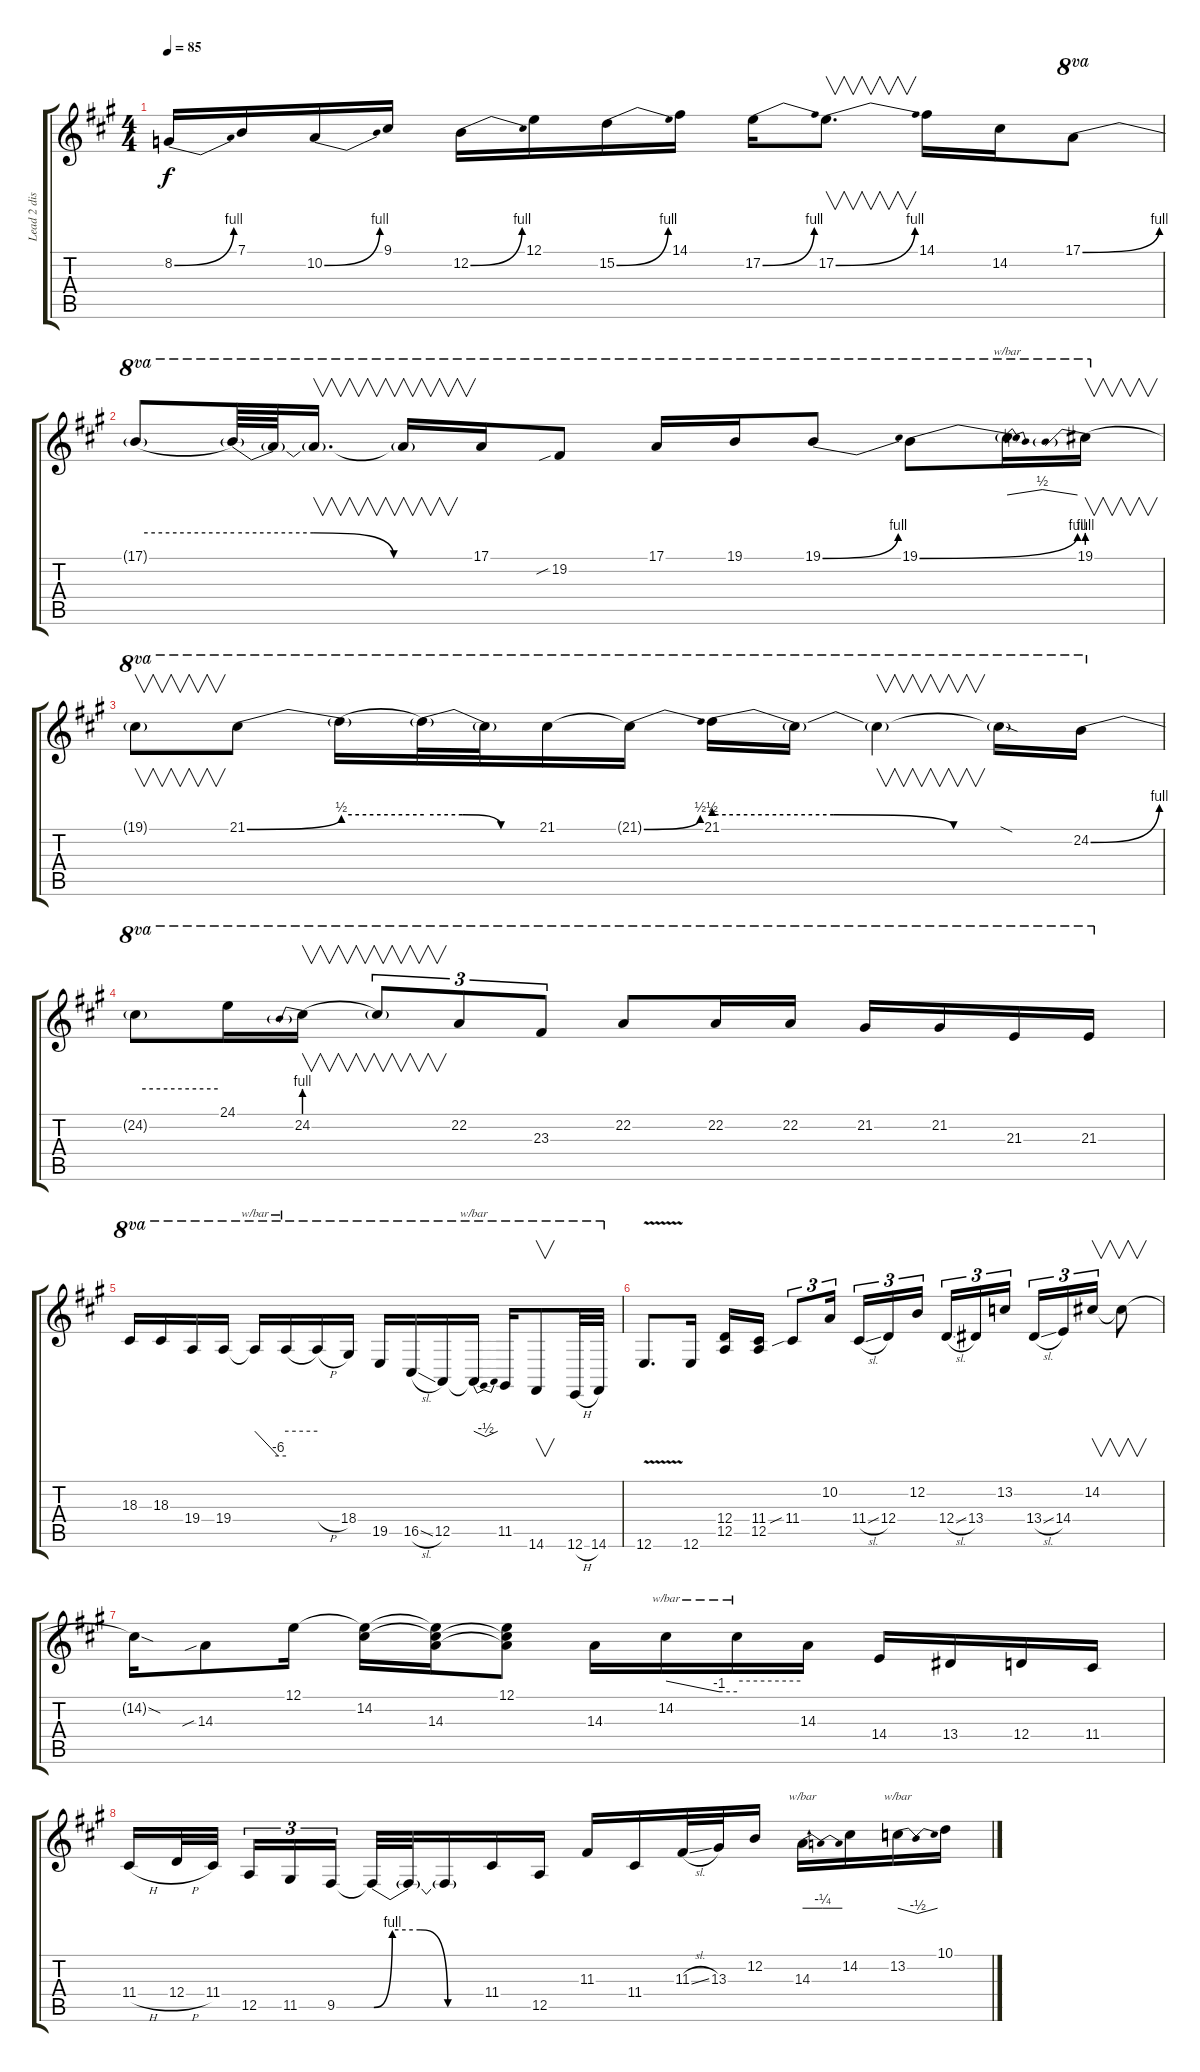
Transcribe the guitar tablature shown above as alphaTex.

\track ("Lead 2 distortion" "Lead 2 dis") {instrument clarinet}
\staff {score tabs}
\tuning (E4 B3 G3 D3 A2 E2) {hide}
\ts (4 4)
\tempo 85
\clef g2
\ks a
8.2{be (bend 0 0 60 4)}.16{dy f} 7.1.16 10.2{be (bend 0 0 60 4)}.16 9.1.16 12.2{be (bend 0 0 60 4)}.16 12.1.16 15.2{be (bend 0 0 60 4)}.16 14.1.16 17.2{be (bend 0 0 60 4)}.16 17.2{be (bend 0 0 60 4)}.8{v d} 14.1.16 14.2.16 17.1{be (bend 0 0 60 4)}.8{ot 8va} |
17.1{be (hold 0 4 60 4) t}.8{ot 8va} 17.1{be (custom 0 4 20 4 40 0 60 0) t}.64{ot 8va} 17.1{t}.64{ot 8va} 17.1{t}.16{v d ot 8va} 17.1{t}.16{v ot 8va} 17.1.16{ot 8va} 19.2{sib}.8{ot 8va} 17.1.16{ot 8va} 19.1.16{ot 8va} 19.1{be (bend 0 0 60 4)}.8{ot 8va} 19.1{be (bend 0 0 60 4)}.8{ot 8va} 19.1{t}.16{tbe (dip default 0 0 30 2 60 0) ot 8va} 19.1{be (prebend 0 4 60 4)}.16{v ot 8va} |
19.1{t}.8{v ot 8va} 21.1{be (bend 0 0 60 2)}.8{ot 8va} 21.1{be (hold 0 2 60 2) t}.16{ot 8va} 21.1{be (custom 0 2 20 2 40 0 60 0) t}.32{ot 8va} 21.1{t}.32{ot 8va} 21.1.16{ot 8va} 21.1{be (bend 0 0 60 2) t}.16{ot 8va} 21.1{be (custom 0 2 20 2 40 0 60 0)}.16{ot 8va} 21.1{t}.16{ot 8va} 21.1{t}.4{v ot 8va} 21.1{sod t}.16{ot 8va} 24.2{be (bend 0 0 60 4)}.16{ot 8va} |
24.2{be (hold 0 4 60 4) t}.8{ot 8va} 24.1.16{ot 8va} 24.2{be (prebend 0 4 60 4)}.16{v ot 8va} 24.2{t}.8{v tu (3 2) ot 8va} 22.2.8{tu (3 2) ot 8va} 23.3.8{tu (3 2) ot 8va} 22.2.8{ot 8va} 22.2.16{ot 8va} 22.2.16{ot 8va} 21.2.16{ot 8va} 21.2.16{ot 8va} 21.3.16{ot 8va} 21.3.16{ot 8va} |
18.3.16{ot 8va} 18.3.16{ot 8va} 19.4.16{ot 8va} 19.4.16{ot 8va} 19.4{t}.16{tbe (custom default 0 0 45 -24 60 -24) ot 8va} 19.4{t}.16{tbe (hold default 0 0 60 0) ot 8va} 19.4{h t}.16{ot 8va} 18.4.16{ot 8va} 19.5.16{ot 8va} 16.5{sl}.16{ot 8va} 12.5.16{ot 8va} 12.5{t}.16{tbe (dip default 0 0 30 -2 60 0) ot 8va} 11.5.16{ot 8va} 14.6.8{v ot 8va} 12.6{h}.32{ot 8va} 14.6.32{ot 8va} |
12.6{v}.8{d} 12.6.16 (12.4 12.5).16 (11.4 12.5).16 11.4{sib}.8{tu (3 2)} 10.2.16{tu (3 2)} 11.4{sl}.16{tu (3 2)} 12.4.16{tu (3 2)} 12.2.16{tu (3 2) beam splitsecondary} 12.4{sl}.16{tu (3 2)} 13.4.16{tu (3 2)} 13.2.16{tu (3 2)} 13.4{sl}.16{tu (3 2)} 14.4.16{tu (3 2)} 14.2.16{v tu (3 2)} 14.2{t}.8{v} |
14.2{sod t}.16 14.3{sib}.8 12.1.16 (12.1{t} 14.2).16 (12.1{t} 14.2{t} 14.3).16 (12.1 14.2{t} 14.3{t}).8 14.3.16 14.2.16{tbe (custom default 0 0 45 -4 60 -4)} 14.2{t}.16{tbe (hold default 0 0 60 0)} 14.3.16 14.4.16 13.4.16 12.4.16 11.4.16 |
11.4{h}.16 12.4{h}.32 11.4.32{beam splitsecondary} 12.5.16{tu (3 2)} 11.5.16{tu (3 2)} 9.5.16{tu (3 2)} 9.5{be (custom 0 0 10 4 25 4 40 0 60 0) t}.32 9.5{t}.32 9.5{t}.16 11.4.16 12.5.16 11.3.16 11.4.16 11.3{sl}.32 13.3.32 12.2.16 14.3.16{tbe (dip default 0 0 30 -1 60 0)} 14.2.16 13.2.16{tbe (dip default 0 0 30 -2 60 0)} 10.1.16
